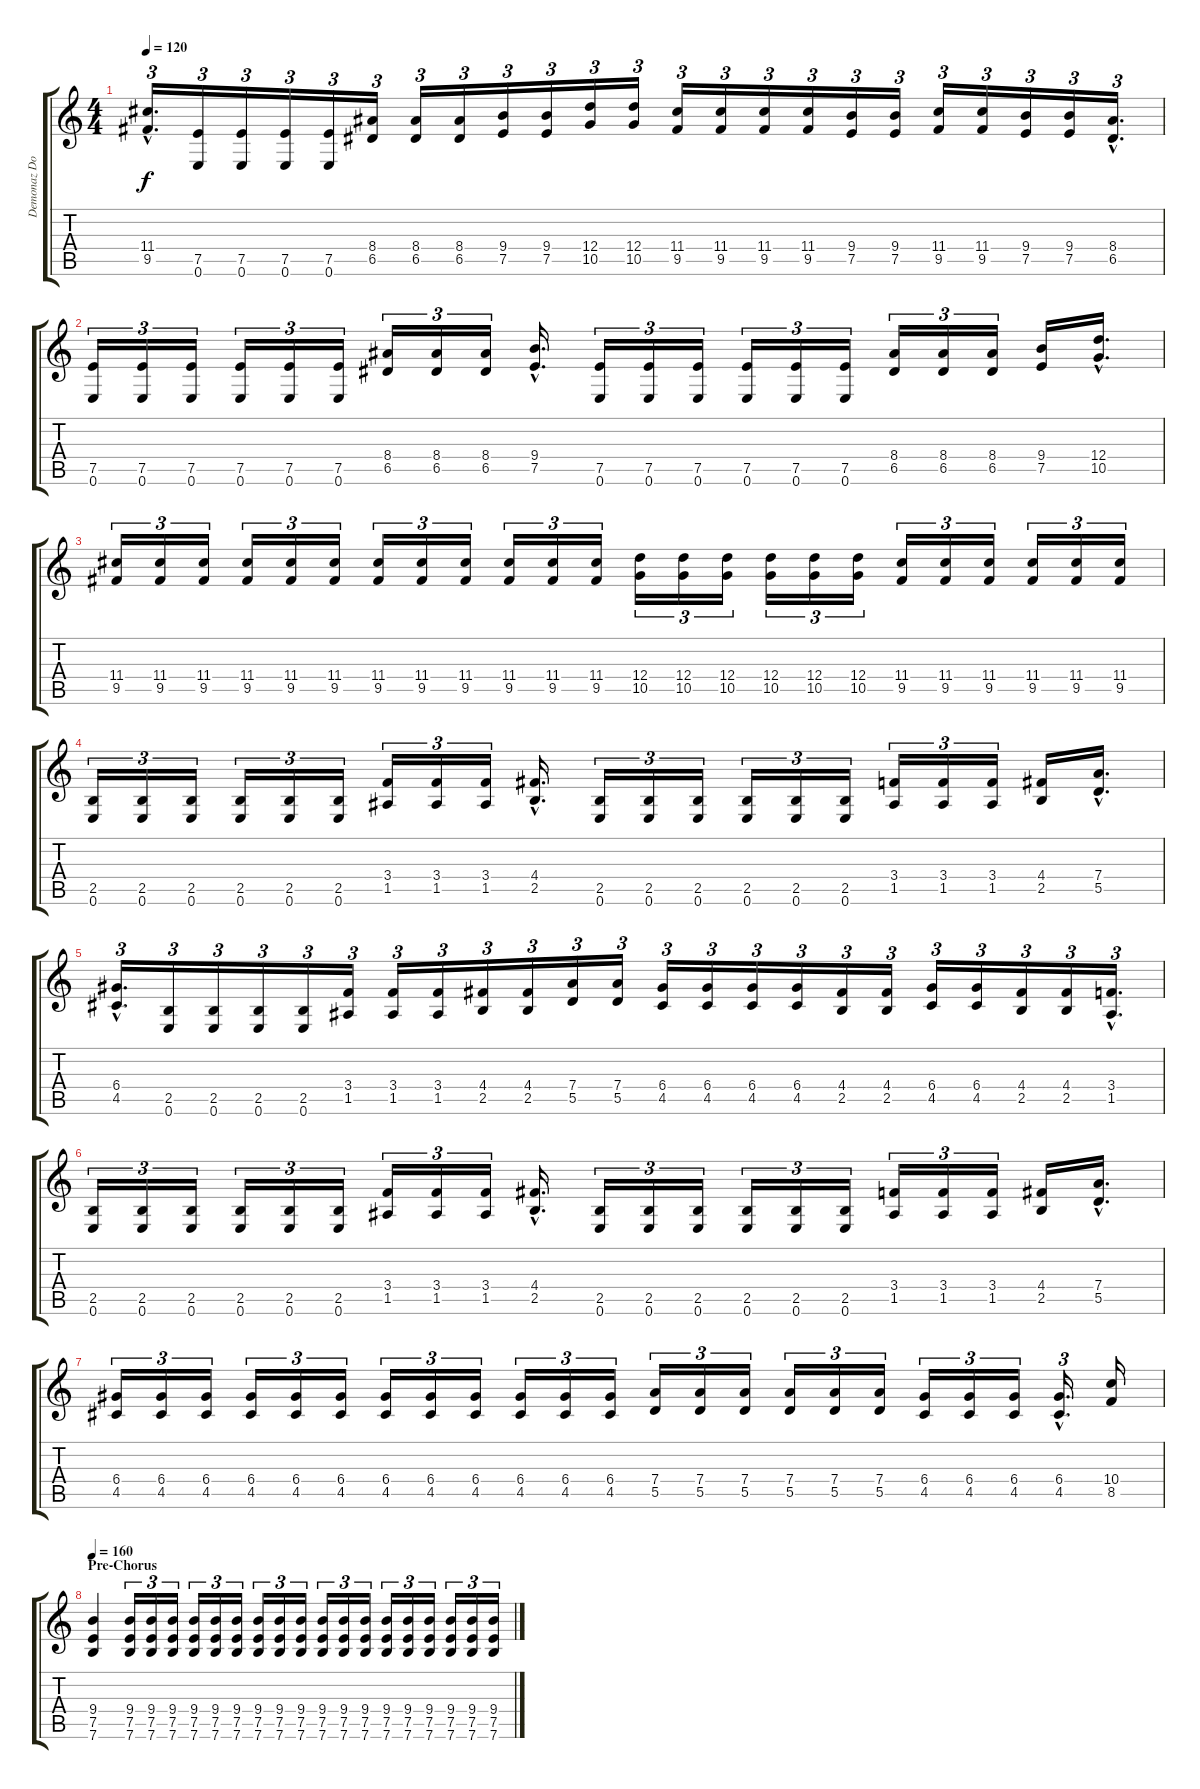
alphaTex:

\track ("Demonaz Doom Occulta" "Demonaz Do") {instrument distortionguitar}
\staff {score tabs}
\tuning (E4 B3 G3 D3 A2 E2) {hide}
\ts (4 4)
\tempo 120
\clef g2
\ks c
(11.4{hac} 9.5{hac}).16{d tu (3 2) dy f} (7.5 0.6).16{tu (3 2)} (7.5 0.6).16{tu (3 2)} (7.5 0.6).16{tu (3 2)} (7.5 0.6).16{tu (3 2)} (8.4 6.5).16{tu (3 2)} (8.4 6.5).16{tu (3 2)} (8.4 6.5).16{tu (3 2)} (9.4 7.5).16{tu (3 2)} (9.4 7.5).16{tu (3 2)} (12.4 10.5).16{tu (3 2)} (12.4 10.5).16{tu (3 2)} (11.4 9.5).16{tu (3 2)} (11.4 9.5).16{tu (3 2)} (11.4 9.5).16{tu (3 2)} (11.4 9.5).16{tu (3 2)} (9.4 7.5).16{tu (3 2)} (9.4 7.5).16{tu (3 2)} (11.4 9.5).16{tu (3 2)} (11.4 9.5).16{tu (3 2)} (9.4 7.5).16{tu (3 2)} (9.4 7.5).16{tu (3 2)} (8.4{hac} 6.5{hac}).16{d tu (3 2)} |
(7.5 0.6).16{tu (3 2)} (7.5 0.6).16{tu (3 2)} (7.5 0.6).16{tu (3 2)} (7.5 0.6).16{tu (3 2)} (7.5 0.6).16{tu (3 2)} (7.5 0.6).16{tu (3 2)} (8.4 6.5).16{tu (3 2)} (8.4 6.5).16{tu (3 2)} (8.4 6.5).16{tu (3 2)} (9.4{hac} 7.5{hac}).16{d} (7.5 0.6).16{tu (3 2)} (7.5 0.6).16{tu (3 2)} (7.5 0.6).16{tu (3 2)} (7.5 0.6).16{tu (3 2)} (7.5 0.6).16{tu (3 2)} (7.5 0.6).16{tu (3 2)} (8.4 6.5).16{tu (3 2)} (8.4 6.5).16{tu (3 2)} (8.4 6.5).16{tu (3 2)} (9.4 7.5).16 (12.4{hac} 10.5{hac}).16{d} |
(11.4 9.5).16{tu (3 2)} (11.4 9.5).16{tu (3 2)} (11.4 9.5).16{tu (3 2)} (11.4 9.5).16{tu (3 2)} (11.4 9.5).16{tu (3 2)} (11.4 9.5).16{tu (3 2)} (11.4 9.5).16{tu (3 2)} (11.4 9.5).16{tu (3 2)} (11.4 9.5).16{tu (3 2)} (11.4 9.5).16{tu (3 2)} (11.4 9.5).16{tu (3 2)} (11.4 9.5).16{tu (3 2)} (12.4 10.5).16{tu (3 2)} (12.4 10.5).16{tu (3 2)} (12.4 10.5).16{tu (3 2)} (12.4 10.5).16{tu (3 2)} (12.4 10.5).16{tu (3 2)} (12.4 10.5).16{tu (3 2)} (11.4 9.5).16{tu (3 2)} (11.4 9.5).16{tu (3 2)} (11.4 9.5).16{tu (3 2)} (11.4 9.5).16{tu (3 2)} (11.4 9.5).16{tu (3 2)} (11.4 9.5).16{tu (3 2)} |
(2.5 0.6).16{tu (3 2)} (2.5 0.6).16{tu (3 2)} (2.5 0.6).16{tu (3 2)} (2.5 0.6).16{tu (3 2)} (2.5 0.6).16{tu (3 2)} (2.5 0.6).16{tu (3 2)} (3.4 1.5).16{tu (3 2)} (3.4 1.5).16{tu (3 2)} (3.4 1.5).16{tu (3 2)} (4.4{hac} 2.5{hac}).16{d} (2.5 0.6).16{tu (3 2)} (2.5 0.6).16{tu (3 2)} (2.5 0.6).16{tu (3 2)} (2.5 0.6).16{tu (3 2)} (2.5 0.6).16{tu (3 2)} (2.5 0.6).16{tu (3 2)} (3.4 1.5).16{tu (3 2)} (3.4 1.5).16{tu (3 2)} (3.4 1.5).16{tu (3 2)} (4.4 2.5).16 (7.4{hac} 5.5{hac}).16{d} |
(6.4{hac} 4.5{hac}).16{d tu (3 2)} (2.5 0.6).16{tu (3 2)} (2.5 0.6).16{tu (3 2)} (2.5 0.6).16{tu (3 2)} (2.5 0.6).16{tu (3 2)} (3.4 1.5).16{tu (3 2)} (3.4 1.5).16{tu (3 2)} (3.4 1.5).16{tu (3 2)} (4.4 2.5).16{tu (3 2)} (4.4 2.5).16{tu (3 2)} (7.4 5.5).16{tu (3 2)} (7.4 5.5).16{tu (3 2)} (6.4 4.5).16{tu (3 2)} (6.4 4.5).16{tu (3 2)} (6.4 4.5).16{tu (3 2)} (6.4 4.5).16{tu (3 2)} (4.4 2.5).16{tu (3 2)} (4.4 2.5).16{tu (3 2)} (6.4 4.5).16{tu (3 2)} (6.4 4.5).16{tu (3 2)} (4.4 2.5).16{tu (3 2)} (4.4 2.5).16{tu (3 2)} (3.4{hac} 1.5{hac}).16{d tu (3 2)} |
(2.5 0.6).16{tu (3 2)} (2.5 0.6).16{tu (3 2)} (2.5 0.6).16{tu (3 2)} (2.5 0.6).16{tu (3 2)} (2.5 0.6).16{tu (3 2)} (2.5 0.6).16{tu (3 2)} (3.4 1.5).16{tu (3 2)} (3.4 1.5).16{tu (3 2)} (3.4 1.5).16{tu (3 2)} (4.4{hac} 2.5{hac}).16{d} (2.5 0.6).16{tu (3 2)} (2.5 0.6).16{tu (3 2)} (2.5 0.6).16{tu (3 2)} (2.5 0.6).16{tu (3 2)} (2.5 0.6).16{tu (3 2)} (2.5 0.6).16{tu (3 2)} (3.4 1.5).16{tu (3 2)} (3.4 1.5).16{tu (3 2)} (3.4 1.5).16{tu (3 2)} (4.4 2.5).16 (7.4{hac} 5.5{hac}).16{d} |
(6.4 4.5).16{tu (3 2)} (6.4 4.5).16{tu (3 2)} (6.4 4.5).16{tu (3 2)} (6.4 4.5).16{tu (3 2)} (6.4 4.5).16{tu (3 2)} (6.4 4.5).16{tu (3 2)} (6.4 4.5).16{tu (3 2)} (6.4 4.5).16{tu (3 2)} (6.4 4.5).16{tu (3 2)} (6.4 4.5).16{tu (3 2)} (6.4 4.5).16{tu (3 2)} (6.4 4.5).16{tu (3 2)} (7.4 5.5).16{tu (3 2)} (7.4 5.5).16{tu (3 2)} (7.4 5.5).16{tu (3 2)} (7.4 5.5).16{tu (3 2)} (7.4 5.5).16{tu (3 2)} (7.4 5.5).16{tu (3 2)} (6.4 4.5).16{tu (3 2)} (6.4 4.5).16{tu (3 2)} (6.4 4.5).16{tu (3 2)} (6.4{hac} 4.5{hac}).16{d tu (3 2)} (10.4 8.5).16 |
\section ("" "Pre-Chorus")
\tempo 160
(9.4 7.5 7.6).4 (9.4 7.5 7.6).16{tu (3 2)} (9.4 7.5 7.6).16{tu (3 2)} (9.4 7.5 7.6).16{tu (3 2)} (9.4 7.5 7.6).16{tu (3 2)} (9.4 7.5 7.6).16{tu (3 2)} (9.4 7.5 7.6).16{tu (3 2)} (9.4 7.5 7.6).16{tu (3 2)} (9.4 7.5 7.6).16{tu (3 2)} (9.4 7.5 7.6).16{tu (3 2)} (9.4 7.5 7.6).16{tu (3 2)} (9.4 7.5 7.6).16{tu (3 2)} (9.4 7.5 7.6).16{tu (3 2)} (9.4 7.5 7.6).16{tu (3 2)} (9.4 7.5 7.6).16{tu (3 2)} (9.4 7.5 7.6).16{tu (3 2)} (9.4 7.5 7.6).16{tu (3 2)} (9.4 7.5 7.6).16{tu (3 2)} (9.4 7.5 7.6).16{tu (3 2)}
